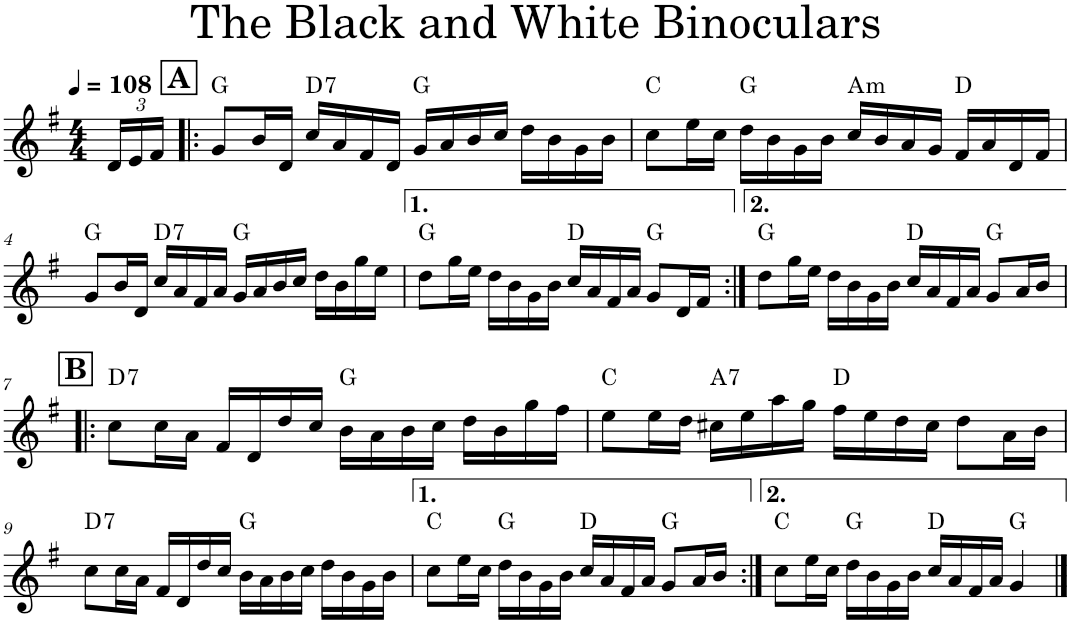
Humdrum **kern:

**kern	**harte
*part1	*part1
*staff1	*
*I"Piano	*
*I'Pno.	*
*clefG2	*
*k[f#]	*
*M4/4	*
*MM108	*
*Xbrackettup	*
=1	=1
24d/LL	.
24e/	.
24f#/JJ	.
!!LO:REH:place=s1:a:B:cj:fs=14:t=A
=2!|:	=2!|:
8g/L	G:maj
16b/L	.
16d/JJ	.
!	!LO:H:kt=7
16cc/LL	D:7
16a/	.
16f#/	.
16d/JJ	.
16g/LL	G:maj
16a/	.
16b/	.
16cc/JJ	.
16dd\LL	.
16b\	.
16g\	.
16b\JJ	.
=3	=3
8cc\L	C:maj
16ee\L	.
16cc\JJ	.
16dd\LL	G:maj
16b\	.
16g\	.
16b\JJ	.
!	!LO:H:kt=m
16cc/LL	A:min
16b/	.
16a/	.
16g/JJ	.
16f#/LL	D:maj
16a/	.
16d/	.
16f#/JJ	.
!!LO:LB:g=z
=4	=4
8g/L	G:maj
16b/L	.
16d/JJ	.
!	!LO:H:kt=7
16cc/LL	D:7
16a/	.
16f#/	.
16a/JJ	.
16g/LL	G:maj
16a/	.
16b/	.
16cc/JJ	.
16dd\LL	.
16b\	.
16gg\	.
16ee\JJ	.
=5	=5
8dd\L	G:maj
16gg\L	.
16ee\JJ	.
16dd\LL	.
16b\	.
16g\	.
16b\JJ	.
16cc/LL	D:maj
16a/	.
16f#/	.
16a/JJ	.
8g/L	G:maj
16d/L	.
16f#/JJ	.
=6:|!	=6:|!
8dd\L	G:maj
16gg\L	.
16ee\JJ	.
16dd\LL	.
16b\	.
16g\	.
16b\JJ	.
16cc/LL	D:maj
16a/	.
16f#/	.
16a/JJ	.
8g/L	G:maj
16a/L	.
16b/JJ	.
!!LO:LB:g=z
!!LO:REH:place=s1:a:B:cj:fs=14:t=B
=7!|:	=7!|:
!	!LO:H:kt=7
8cc\L	D:7
16cc\L	.
16a\JJ	.
16f#/LL	.
16d/	.
16dd/	.
16cc/JJ	.
16b\LL	G:maj
16a\	.
16b\	.
16cc\JJ	.
16dd\LL	.
16b\	.
16gg\	.
16ff#\JJ	.
=8	=8
8ee\L	C:maj
16ee\L	.
16dd\JJ	.
!	!LO:H:kt=7
16cc#X\LL	A:7
16ee\	.
16aa\	.
16gg\JJ	.
16ff#\LL	D:maj
16ee\	.
16dd\	.
16cc#\JJ	.
8dd\L	.
16a\L	.
16b\JJ	.
!!LO:LB:g=z
=9	=9
!	!LO:H:kt=7
8cc\L	D:7
16cc\L	.
16a\JJ	.
16f#/LL	.
16d/	.
16dd/	.
16cc/JJ	.
16b\LL	G:maj
16a\	.
16b\	.
16cc\JJ	.
16dd\LL	.
16b\	.
16g\	.
16b\JJ	.
=10	=10
8cc\L	C:maj
16ee\L	.
16cc\JJ	.
16dd\LL	G:maj
16b\	.
16g\	.
16b\JJ	.
16cc/LL	D:maj
16a/	.
16f#/	.
16a/JJ	.
8g/L	G:maj
16a/L	.
16b/JJ	.
=11:|!	=11:|!
8cc\L	C:maj
16ee\L	.
16cc\JJ	.
16dd\LL	G:maj
16b\	.
16g\	.
16b\JJ	.
16cc/LL	D:maj
16a/	.
16f#/	.
16a/JJ	.
4g/	G:maj
==	==
*-	*-
